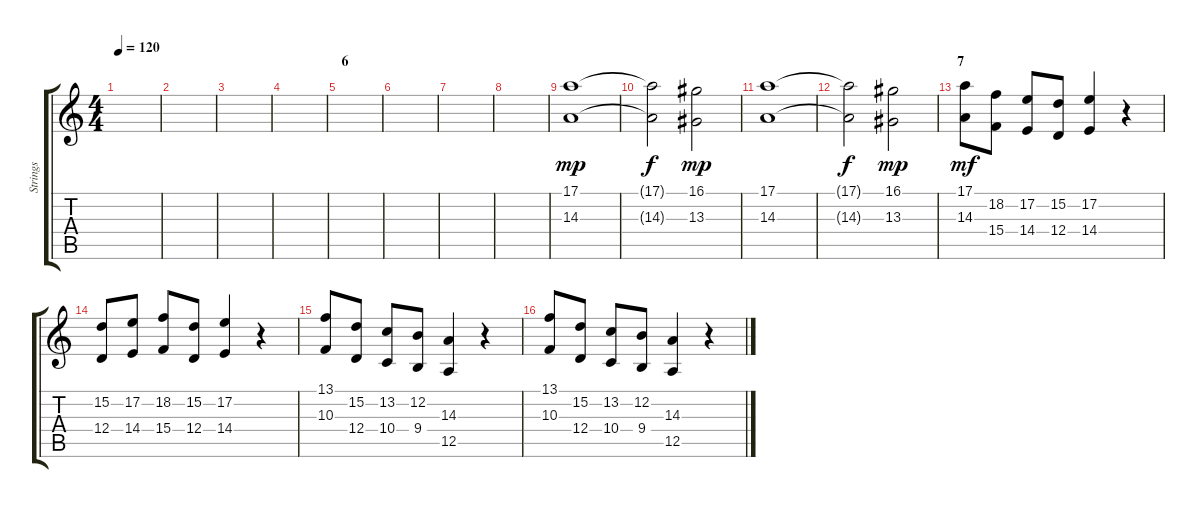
\track ("Strings" "Strings") {instrument stringensemble1}
\staff {score tabs}
\tuning (E4 B3 G3 D3 A2 E2) {hide}
\ts (4 4)
\tempo 120
\clef g2
\ks c
|
|
|
|
\section ("" "6")
|
|
|
|
(17.1 14.3).1{dy mp} |
(17.1{t} 14.3{t}).2{dy f} (16.1 13.3).2{dy mp} |
(17.1 14.3).1 |
(17.1{t} 14.3{t}).2{dy f} (16.1 13.3).2{dy mp} |
\section ("" "7")
(17.1 14.3).8{dy mf} (18.2 15.4).8 (17.2 14.4).8 (15.2 12.4).8 (17.2 14.4).4 r.4 |
(15.2 12.4).8 (17.2 14.4).8 (18.2 15.4).8 (15.2 12.4).8 (17.2 14.4).4 r.4 |
(13.1 10.3).8 (15.2 12.4).8 (13.2 10.4).8 (12.2 9.4).8 (14.3 12.5).4 r.4 |
(13.1 10.3).8 (15.2 12.4).8 (13.2 10.4).8 (12.2 9.4).8 (14.3 12.5).4 r.4
